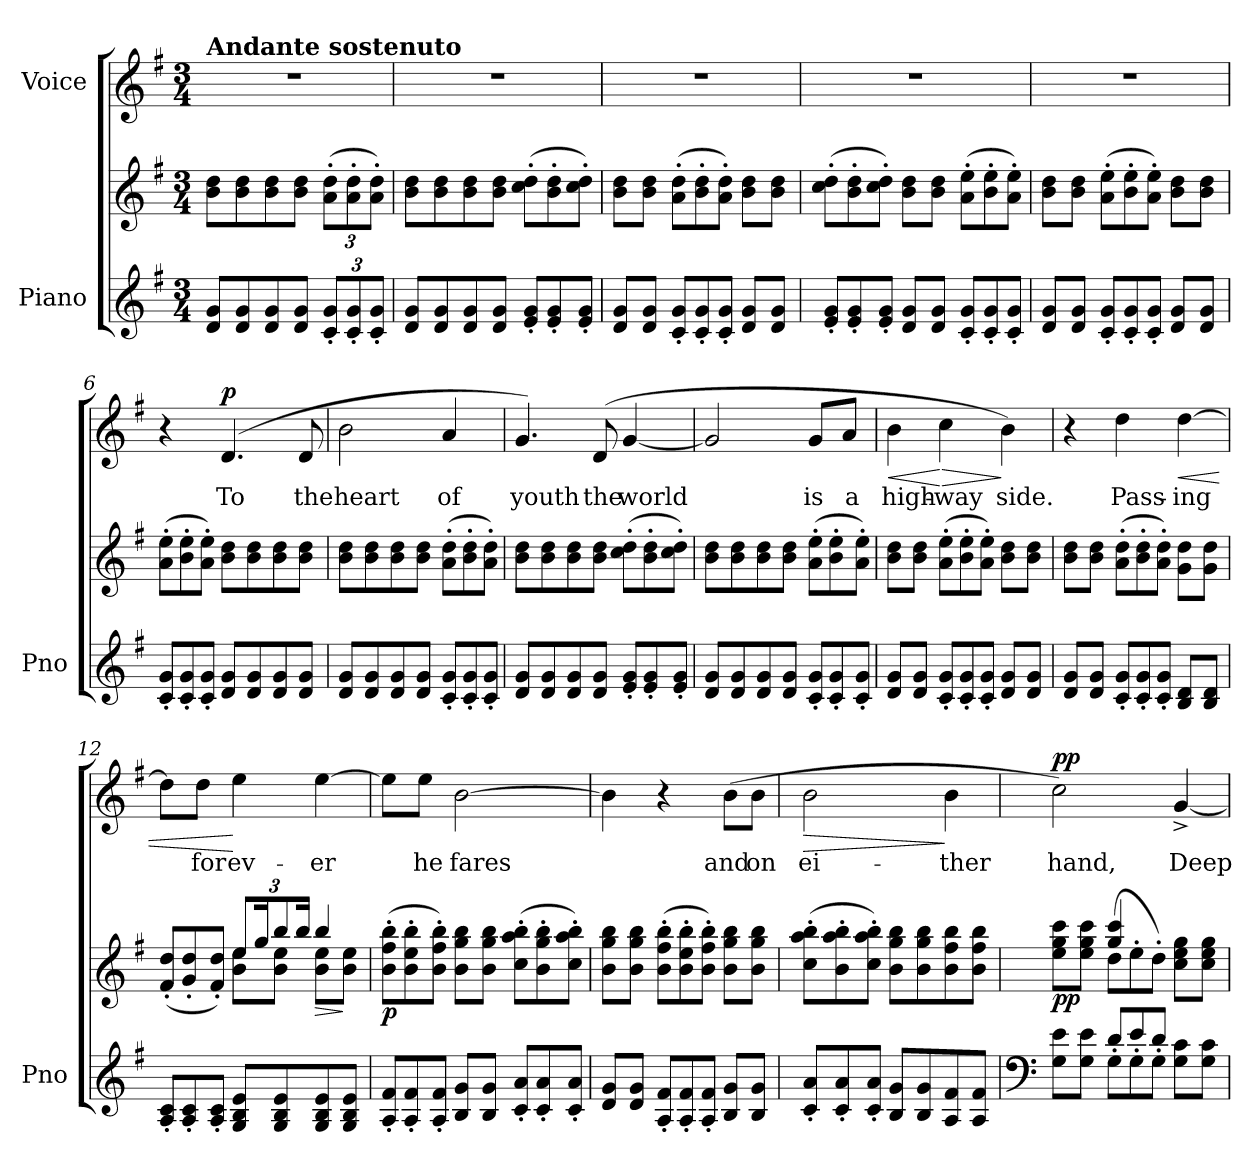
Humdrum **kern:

**kern	**kern	**dynam	**kern	**text	**dynam
*part2	*part2	*part2	*part1	*part1	*part1
*staff3	*staff2	*staff2/3	*staff1	*staff1	*staff1
*I"Piano	*	*	*I"Voice	*	*
*I'Pno	*	*	*	*	*
*clefG2	*clefG2	*	*clefG2	*	*
*k[f#]	*k[f#]	*	*k[f#]	*	*
*M3/4	*M3/4	*	*M3/4	*	*
=1	=1	=1	=1	=1	=1
!	!	!	!LO:TX:a:B:t=Andante sostenuto	!	!
8d/ 8g/L	8b\ 8dd\L	.	2.r	.	.
!	!	!LO:DY:b	!	!	!
!	!	!LO:DY:n=1:b	!	!	!
8d/ 8g/	8b\ 8dd\	p other-dynamics	.	.	.
8d/ 8g/	8b\ 8dd\	.	.	.	.
8d/ 8g/J	8b\ 8dd\J	.	.	.	.
12c/' 12g/'L	(>12a\' 12dd\'L	.	.	.	.
12c/' 12g/'	12a\' 12dd\'	.	.	.	.
12c/' 12g/'J	12a\' 12dd\'J)	.	.	.	.
=2	=2	=2	=2	=2	=2
8d/ 8g/L	8b\ 8dd\L	.	2.r	.	.
8d/ 8g/	8b\ 8dd\	.	.	.	.
8d/ 8g/	8b\ 8dd\	.	.	.	.
8d/ 8g/J	8b\ 8dd\J	.	.	.	.
*Xtuplet	*Xtuplet	*	*	*	*
12e/' 12g/'L	(>12cc\' 12dd\'L	.	.	.	.
12e/' 12g/'	12b\' 12dd\'	.	.	.	.
12e/' 12g/'J	12cc\' 12dd\'J)	.	.	.	.
=3	=3	=3	=3	=3	=3
8d/ 8g/L	8b\ 8dd\L	.	2.r	.	.
8d/ 8g/J	8b\ 8dd\J	.	.	.	.
12c/' 12g/'L	(>12a\' 12dd\'L	.	.	.	.
12c/' 12g/'	12b\' 12dd\'	.	.	.	.
12c/' 12g/'J	12a\' 12dd\'J)	.	.	.	.
8d/ 8g/L	8b\ 8dd\L	.	.	.	.
8d/ 8g/J	8b\ 8dd\J	.	.	.	.
!!LO:LB:g=z
=4	=4	=4	=4	=4	=4
12e/' 12g/'L	(>12cc\' 12dd\'L	.	2.r	.	.
12e/' 12g/'	12b\' 12dd\'	.	.	.	.
12e/' 12g/'J	12cc\' 12dd\'J)	.	.	.	.
8d/ 8g/L	8b\ 8dd\L	.	.	.	.
8d/ 8g/J	8b\ 8dd\J	.	.	.	.
12c/' 12g/'L	(>12a\' 12ee\'L	.	.	.	.
12c/' 12g/'	12b\' 12ee\'	.	.	.	.
12c/' 12g/'J	12a\' 12ee\'J)	.	.	.	.
=5	=5	=5	=5	=5	=5
8d/ 8g/L	8b\ 8dd\L	.	2.r	.	.
8d/ 8g/J	8b\ 8dd\J	.	.	.	.
12c/' 12g/'L	(>12a\' 12ee\'L	.	.	.	.
12c/' 12g/'	12b\' 12ee\'	.	.	.	.
12c/' 12g/'J	12a\' 12ee\'J)	.	.	.	.
8d/ 8g/L	8b\ 8dd\L	.	.	.	.
8d/ 8g/J	8b\ 8dd\J	.	.	.	.
=6	=6	=6	=6	=6	=6
12c/' 12g/'L	(>12a\' 12ee\'L	.	4r	.	.
12c/' 12g/'	12b\' 12ee\'	.	.	.	.
12c/' 12g/'J	12a\' 12ee\'J)	.	.	.	.
!	!	!	!	!LO:LY:b	!LO:DY:b
8d/ 8g/L	8b\ 8dd\L	.	(>4.d/	To	p
8d/ 8g/	8b\ 8dd\	.	.	.	.
8d/ 8g/	8b\ 8dd\	.	.	.	.
!	!	!	!	!LO:LY:b	!
8d/ 8g/J	8b\ 8dd\J	.	8d/	the	.
!!LO:LB:g=z
=7	=7	=7	=7	=7	=7
!	!	!	!	!LO:LY:b	!
8d/ 8g/L	8b\ 8dd\L	.	2b\	heart	.
8d/ 8g/	8b\ 8dd\	.	.	.	.
8d/ 8g/	8b\ 8dd\	.	.	.	.
8d/ 8g/J	8b\ 8dd\J	.	.	.	.
!	!	!	!	!LO:LY:b	!
12c/' 12g/'L	(>12a\' 12dd\'L	.	4a/	of	.
12c/' 12g/'	12b\' 12dd\'	.	.	.	.
12c/' 12g/'J	12a\' 12dd\'J)	.	.	.	.
=8	=8	=8	=8	=8	=8
!	!	!	!	!LO:LY:b	!
8d/ 8g/L	8b\ 8dd\L	.	4.g/)	youth	.
8d/ 8g/	8b\ 8dd\	.	.	.	.
8d/ 8g/	8b\ 8dd\	.	.	.	.
!	!	!	!	!LO:LY:b	!
8d/ 8g/J	8b\ 8dd\J	.	(>8d/	the	.
!	!	!	!	!LO:LY:b	!
12e/' 12g/'L	(>12cc\' 12dd\'L	.	[4g/	world	.
12e/' 12g/'	12b\' 12dd\'	.	.	.	.
12e/' 12g/'J	12cc\' 12dd\'J)	.	.	.	.
!!LO:LB:g=z
=9	=9	=9	=9	=9	=9
8d/ 8g/L	8b\ 8dd\L	.	2g/]	.	.
8d/ 8g/	8b\ 8dd\	.	.	.	.
8d/ 8g/	8b\ 8dd\	.	.	.	.
8d/ 8g/J	8b\ 8dd\J	.	.	.	.
!	!	!	!	!LO:LY:b	!
12c/' 12g/'L	(>12a\' 12ee\'L	.	8g/L	is	.
12c/' 12g/'	12b\' 12ee\'	.	.	.	.
!	!	!	!	!LO:LY:b	!
.	.	.	8a/J	a	.
12c/' 12g/'J	12a\' 12ee\'J)	.	.	.	.
=10	=10	=10	=10	=10	=10
!	!	!	!	!LO:LY:b	!LO:HP:b
8d/ 8g/L	8b\ 8dd\L	.	4b\	high-	<
8d/ 8g/J	8b\ 8dd\J	.	.	.	.
!	!	!	!	!LO:LY:b	!LO:HP:n=1:b
12c/' 12g/'L	(>12a\' 12ee\'L	.	4cc\	-way	[ >
12c/' 12g/'	12b\' 12ee\'	.	.	.	.
12c/' 12g/'J	12a\' 12ee\'J)	.	.	.	.
!	!	!	!	!LO:LY:b	!
8d/ 8g/L	8b\ 8dd\L	.	4b\)	side.	]
8d/ 8g/J	8b\ 8dd\J	.	.	.	.
!!LO:PB:g=z
=11	=11	=11	=11	=11	=11
8d/ 8g/L	8b\ 8dd\L	.	4r	.	.
8d/ 8g/J	8b\ 8dd\J	.	.	.	.
!	!	!	!	!LO:LY:b	!
12c/' 12g/'L	(>12a\' 12dd\'L	.	4dd\	Pass-	.
12c/' 12g/'	12b\' 12dd\'	.	.	.	.
12c/' 12g/'J	12a\' 12dd\'J)	.	.	.	.
!	!	!	!	!LO:LY:b	!LO:HP:b
8B/ 8d/L	8g\ 8dd\L	.	[4dd\	-ing	<
8B/ 8d/J	8g\ 8dd\J	.	.	.	.
=12	=12	=12	=12	=12	=12
*	*^	*	*	*	*
12A/' 12c/'L	(>12f#/' 12dd/'L	4ryy	.	8dd\L]	.	.
12A/' 12c/'	12g/' 12dd/'	.	.	.	.	.
!	!	!	!	!	!LO:LY:b	!
.	.	.	.	8dd\J	for	.
12A/' 12c/'J	12f#/' 12dd/'J)	.	.	.	.	.
*	*tuplet	*	*	*	*	*
*	*Xbrackettup	*	*	*	*	*
!	!	!	!LO:DY:b=2	!	!LO:LY:b	!
!	!	!	!LO:DY:n=1:b=2	!	!	!
8G/ 8B/ 8e/L	12ee/L	8b\ 8ee\L	other-dynamics f	4ee\	ev-	[
.	24gg/K	.	.	.	.	.
8G/ 8B/ 8e/	12bb/	8b\ 8ee\J	.	.	.	.
.	24bb/Jk	.	.	.	.	.
!	!	!	!LO:HP:b	!	!LO:LY:b	!
8G/ 8B/ 8e/	4bb/	8b\ 8ee\L	>	[4ee\	-er	.
8G/ 8B/ 8e/J	.	8b\ 8ee\J	]	.	.	.
*	*v	*v	*	*	*	*
!!LO:LB:g=z
=13	=13	=13	=13	=13	=13
*	*Xtuplet	*	*	*	*
*	*^	*	*	*	*
!	!	!	!LO:DY:b	!	!	!
*	*v	*v	*	*	*	*
12A/' 12f#/'L	(>12b\' 12ff#\' 12bb\'L	p	8ee\L]	.	.
12A/' 12f#/'	12b\' 12ee\' 12bb\'	.	.	.	.
!	!	!	!	!LO:LY:b	!
.	.	.	8ee\J	he	.
12A/' 12f#/'J	12b\' 12ff#\' 12bb\'J)	.	.	.	.
!	!	!	!	!LO:LY:b	!
8B/ 8g/L	8b\ 8gg\ 8bb\L	.	[2b\	fares	.
8B/ 8g/J	8b\ 8gg\ 8bb\J	.	.	.	.
12c/' 12a/'L	(>12cc\' 12aa\' 12bb\'L	.	.	.	.
12c/' 12a/'	12b\' 12gg\' 12bb\'	.	.	.	.
12c/' 12a/'J	12cc\' 12aa\' 12bb\'J)	.	.	.	.
=14	=14	=14	=14	=14	=14
8d/ 8g/L	8b\ 8gg\ 8bb\L	.	4b\]	.	.
8d/ 8g/J	8b\ 8gg\ 8bb\J	.	.	.	.
12A/' 12f#/'L	(>12b\' 12ff#\' 12bb\'L	.	4r	.	.
12A/' 12f#/'	12b\' 12ee\' 12bb\'	.	.	.	.
12A/' 12f#/'J	12b\' 12ff#\' 12bb\'J)	.	.	.	.
!	!	!	!	!LO:LY:b	!
8B/ 8g/L	8b\ 8gg\ 8bb\L	.	(>8b\L	and	.
!	!	!	!	!LO:LY:b	!
8B/ 8g/J	8b\ 8gg\ 8bb\J	.	8b\J	on	.
!!LO:LB:g=z
=15	=15	=15	=15	=15	=15
!	!	!	!	!LO:LY:b	!LO:HP:b
12c/' 12a/'L	(>12cc\' 12aa\' 12bb\'L	.	2b\	ei-	>
12c/' 12a/'	12b\' 12aa\' 12bb\'	.	.	.	.
12c/' 12a/'J	12cc\' 12aa\' 12bb\'J)	.	.	.	.
8B/ 8g/L	8b\ 8gg\ 8bb\L	.	.	.	.
8B/ 8g/	8b\ 8gg\ 8bb\	.	.	.	.
!	!	!	!	!LO:LY:b	!
8A/ 8f#/	8b\ 8ff#\ 8bb\	.	4b\	-ther	]
8A/ 8f#/J	8b\ 8ff#\ 8bb\J	.	.	.	.
=16	=16	=16	=16	=16	=16
*clefF4	*	*	*	*	*
*^	*^	*	*	*	*
!	!	!	!	!LO:DY:b	!	!LO:LY:b	!LO:DY:b
8G\ 8e\L	4ryy	8ee\ 8gg\ 8ccc\L	4ryy	pp	2cc\)	hand,	pp
8G\ 8e\J	.	8ee\ 8gg\ 8ccc\J	.	.	.	.	.
12G'\L	12d/L	(<12dd'\L	4gg/ 4ccc/	.	.	.	.
12G'\	12e/	12ee'\	.	.	.	.	.
12G'\J	12d/J	12dd'\J)	.	.	.	.	.
!	!	!	!	!	!	!LO:LY:b	!
8G\ 8c\L	4ryy	8cc\ 8ee\ 8gg\L	4ryy	.	[4g^/	Deep	.
8G\ 8c\J	.	8cc\ 8ee\ 8gg\J	.	.	.	.	.
*v	*v	*	*	*	*	*	*
*	*v	*v	*	*	*	*
=	=	=	=	=	=
*-	*-	*-	*-	*-	*-
